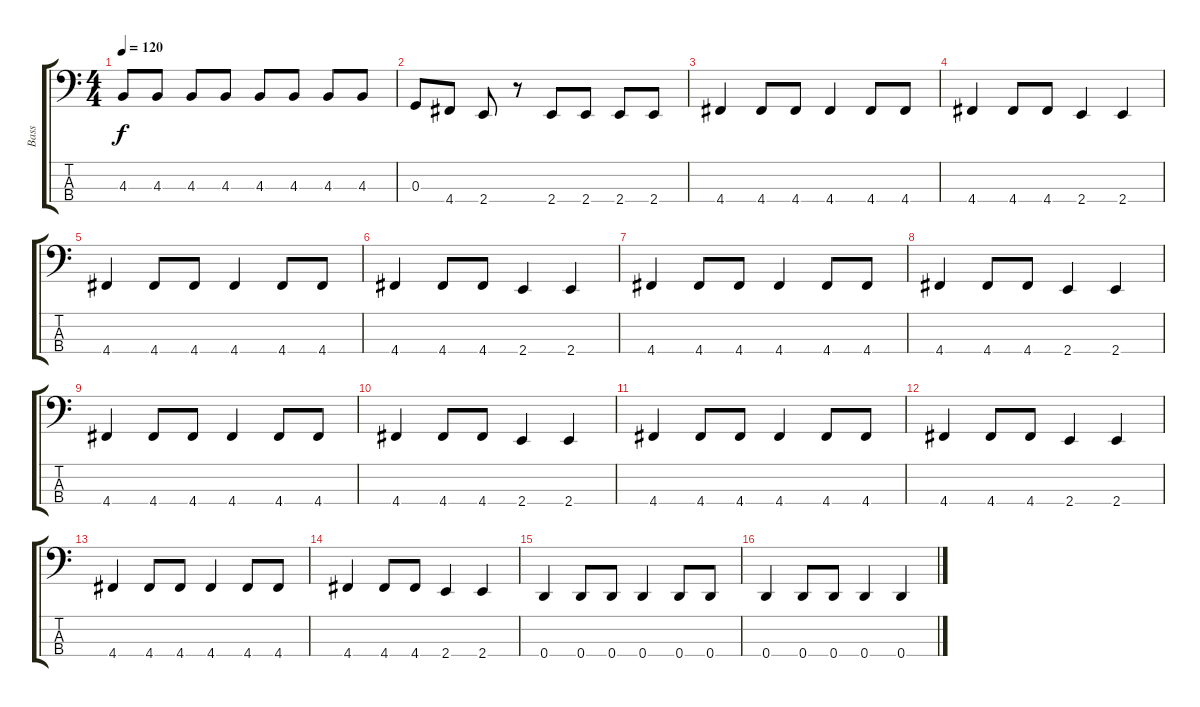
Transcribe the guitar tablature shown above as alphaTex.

\track ("Bass" "Bass") {instrument electricbassfinger}
\staff {score tabs}
\tuning (F2 C2 G1 D1) {hide}
\ts (4 4)
\tempo 120
\clef f4
\ks c
4.3.8{dy f} 4.3.8 4.3.8 4.3.8 4.3.8 4.3.8 4.3.8 4.3.8 |
0.3.8 4.4.8 2.4.8 r.8 2.4.8 2.4.8 2.4.8 2.4.8 |
4.4.4 4.4.8 4.4.8 4.4.4 4.4.8 4.4.8 |
4.4.4 4.4.8 4.4.8 2.4.4 2.4.4 |
4.4.4 4.4.8 4.4.8 4.4.4 4.4.8 4.4.8 |
4.4.4 4.4.8 4.4.8 2.4.4 2.4.4 |
4.4.4 4.4.8 4.4.8 4.4.4 4.4.8 4.4.8 |
4.4.4 4.4.8 4.4.8 2.4.4 2.4.4 |
4.4.4 4.4.8 4.4.8 4.4.4 4.4.8 4.4.8 |
4.4.4 4.4.8 4.4.8 2.4.4 2.4.4 |
4.4.4 4.4.8 4.4.8 4.4.4 4.4.8 4.4.8 |
4.4.4 4.4.8 4.4.8 2.4.4 2.4.4 |
4.4.4 4.4.8 4.4.8 4.4.4 4.4.8 4.4.8 |
4.4.4 4.4.8 4.4.8 2.4.4 2.4.4 |
0.4.4 0.4.8 0.4.8 0.4.4 0.4.8 0.4.8 |
0.4.4 0.4.8 0.4.8 0.4.4 0.4.4
